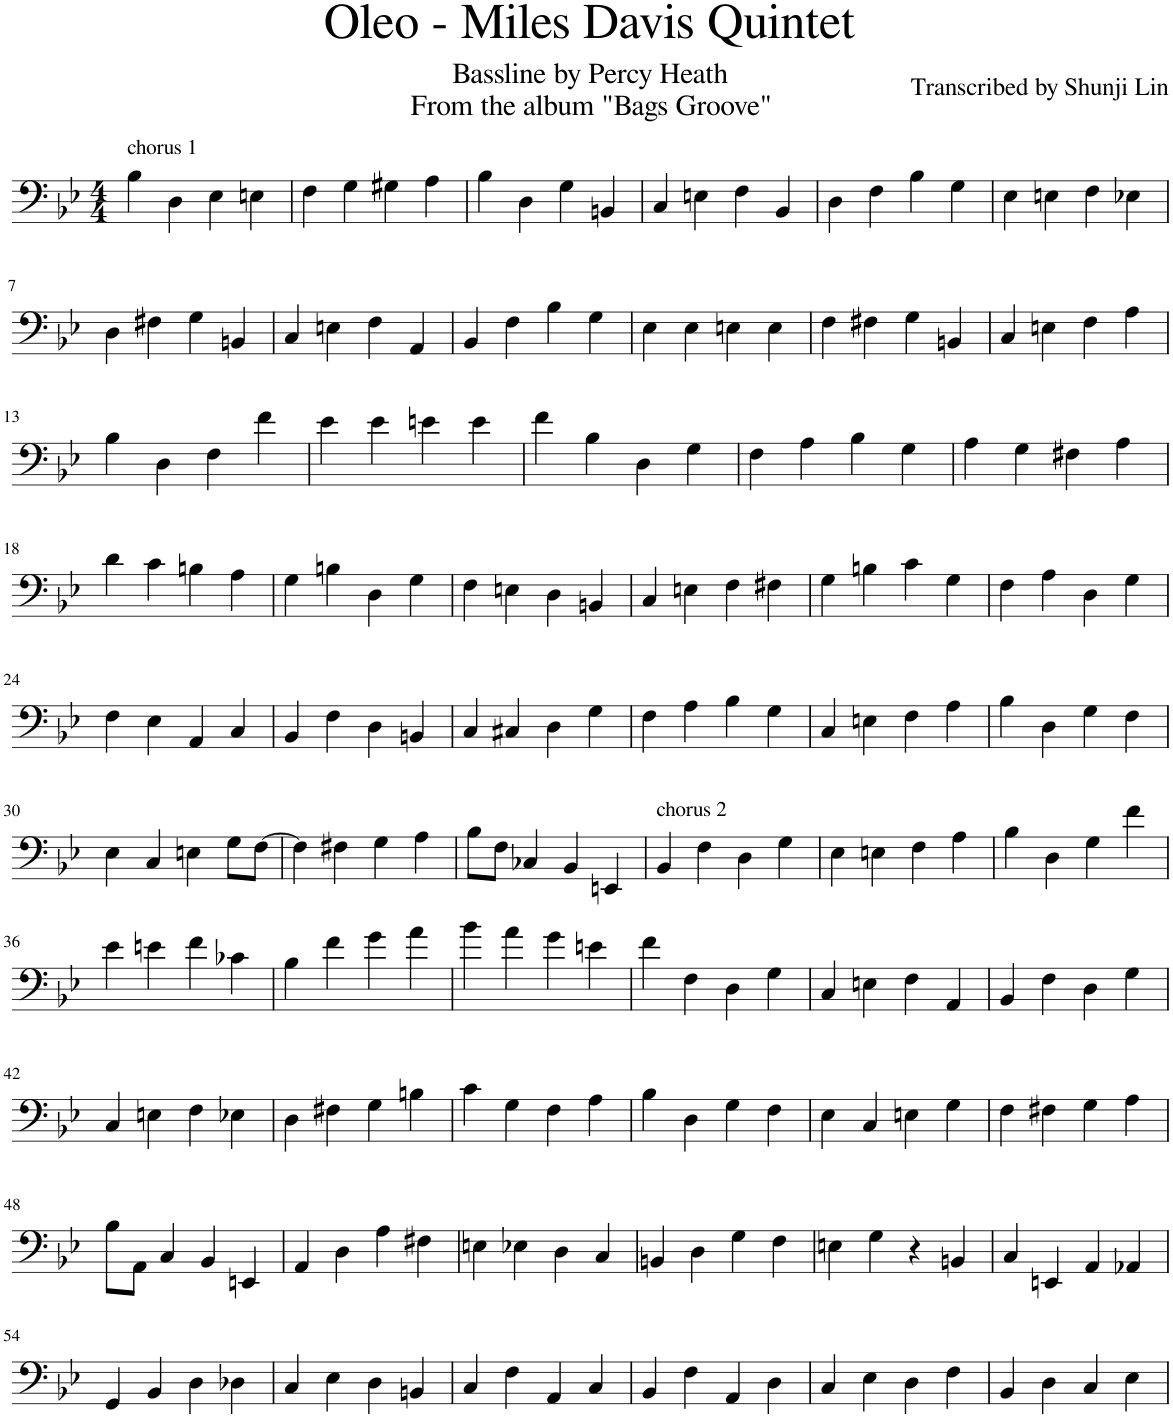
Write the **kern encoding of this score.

**kern
*part1
*staff1
*I"Piano
*I'Pno.
*clefF4
*k[b-e-]
*M4/4
=1
!LO:TX:a:t=chorus 1
4B-\
4D\
4E-\
4En\
=2
4F\
4G\
4G#X\
4A\
=3
4B-\
4D\
4G\
4BBn/
=4
4C/
4En\
4F\
4BB-/
=5
4D\
4F\
4B-\
4G\
=6
4E-\
4En\
4F\
4E-X\
!!LO:LB:g=z
=7
4D\
4F#X\
4G\
4BBn/
=8
4C/
4En\
4F\
4AA/
=9
4BB-/
4F\
4B-\
4G\
=10
4E-\
4E-\
4En\
4E\
=11
4F\
4F#X\
4G\
4BBn/
=12
4C/
4En\
4F\
4A\
!!LO:LB:g=z
=13
4B-\
4D\
4F\
4f\
=14
4e-\
4e-\
4en\
4e\
=15
4f\
4B-\
4D\
4G\
=16
4F\
4A\
4B-\
4G\
=17
4A\
4G\
4F#X\
4A\
!!LO:LB:g=z
=18
4d\
4c\
4Bn\
4A\
=19
4G\
4Bn\
4D\
4G\
=20
4F\
4En\
4D\
4BBn/
=21
4C/
4En\
4F\
4F#X\
=22
4G\
4Bn\
4c\
4G\
=23
4F\
4A\
4D\
4G\
!!LO:LB:g=z
=24
4F\
4E-\
4AA/
4C/
=25
4BB-/
4F\
4D\
4BBn/
=26
4C/
4C#X/
4D\
4G\
=27
4F\
4A\
4B-\
4G\
=28
4C/
4En\
4F\
4A\
=29
4B-\
4D\
4G\
4F\
!!LO:LB:g=z
=30
4E-\
4C/
4En\
8G\L
[8F\J
=31
4F\]
4F#X\
4G\
4A\
=32
8B-\L
8F\J
4C-X/
4BB-/
4EEn/
=33
!LO:TX:a:t=chorus 2
4BB-/
4F\
4D\
4G\
=34
4E-\
4En\
4F\
4A\
=35
4B-\
4D\
4G\
4f\
!!LO:LB:g=z
=36
4e-\
4en\
4f\
4c-X\
=37
4B-\
4f\
4g\
4a\
=38
4b-\
4a\
4g\
4en\
=39
4f\
4F\
4D\
4G\
=40
4C/
4En\
4F\
4AA/
=41
4BB-/
4F\
4D\
4G\
!!LO:LB:g=z
=42
4C/
4En\
4F\
4E-X\
=43
4D\
4F#X\
4G\
4Bn\
=44
4c\
4G\
4F\
4A\
=45
4B-\
4D\
4G\
4F\
=46
4E-\
4C/
4En\
4G\
=47
4F\
4F#X\
4G\
4A\
!!LO:LB:g=z
=48
8B-\L
8AA\J
4C/
4BB-/
4EEn/
=49
4AA/
4D\
4A\
4F#X\
=50
4En\
4E-X\
4D\
4C/
=51
4BBn/
4D\
4G\
4F\
=52
4En\
4G\
4r
4BBn/
=53
4C/
4EEn/
4AA/
4AA-X/
!!LO:LB:g=z
=54
4GG/
4BB-/
4D\
4D-X\
=55
4C/
4E-\
4D\
4BBn/
=56
4C/
4F\
4AA/
4C/
=57
4BB-/
4F\
4AA/
4D\
=58
4C/
4E-\
4D\
4F\
=59
4BB-/
4D\
4C/
4E-\
=
*-
